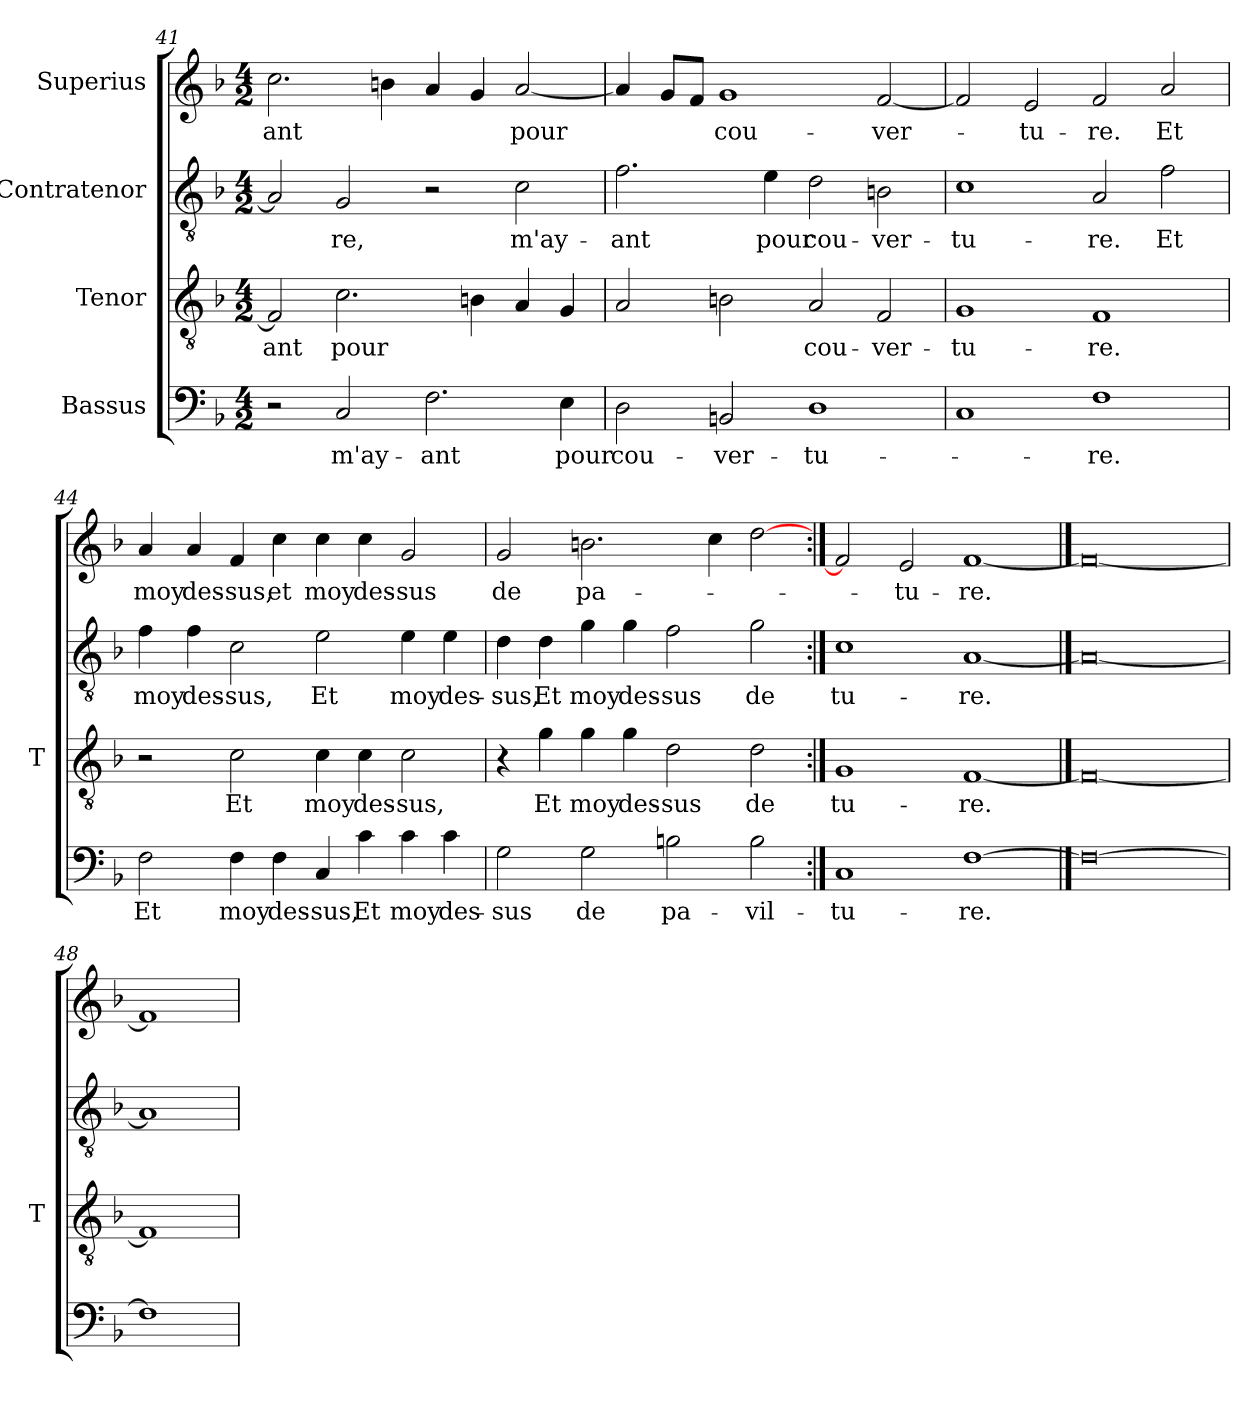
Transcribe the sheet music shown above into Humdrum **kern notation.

**kern	**text	**kern	**text	**kern	**text	**kern	**text
*part4	*part4	*part3	*part3	*part2	*part2	*part1	*part1
*staff4	*staff4	*staff3	*staff3	*staff2	*staff2	*staff1	*staff1
*I"Bassus	*	*I"Tenor	*	*I"Contratenor	*	*I"Superius	*
*	*	*I'T	*	*	*	*	*
*clefF4	*	*clefGv2	*	*clefGv2	*	*clefG2	*
*k[b-]	*	*k[b-]	*	*k[b-]	*	*k[b-]	*
*M4/2	*	*M4/2	*	*M4/2	*	*M4/2	*
=41	=41	=41	=41	=41	=41	=41	=41
2r	.	2F]	-ant	2A]	.	2.cc	-ant
2C	m'ay-	2.c	-pour	2G	-re,	.	.
.	.	.	.	.	.	4bn	.
2.F	-ant	.	.	2r	.	4a	.
.	.	4Bn	.	.	.	4g	.
.	.	4A	.	2c	m'ay-	[2a	-pour
4E	-pour	4G	.	.	.	.	.
=42	=42	=42	=42	=42	=42	=42	=42
2D	cou-	2A	.	2.f	-ant	4a]	.
.	.	.	.	.	.	8gL	.
.	.	.	.	.	.	8fJ	.
2BBn	ver-	2Bn	.	.	.	1g	cou-
.	.	.	.	4e	-pour	.	.
1D	tu-	2A	cou-	2d	cou-	.	.
.	.	2F	ver-	2Bn	ver-	[2f	ver-
=43	=43	=43	=43	=43	=43	=43	=43
1C	.	1G	tu-	1c	tu-	2f]	.
.	.	.	.	.	.	2e	tu-
1F	-re.	1F	-re.	2A	-re.	2f	-re.
.	.	.	.	2f	-Et	2a	-Et
=44	=44	=44	=44	=44	=44	=44	=44
2F	-Et	2r	.	4f	-moy	4a	-moy
.	.	.	.	4f	des-	4a	des-
4F	-moy	2c	-Et	2c	-sus,	4f	-sus,
4F	des-	.	.	.	.	4cc	-et
4C	-sus,	4c	-moy	2e	-Et	4cc	-moy
4c	-Et	4c	des-	.	.	4cc	des-
4c	-moy	2c	-sus,	4e	-moy	2g	-sus
4c	des-	.	.	4e	des-	.	.
=45	=45	=45	=45	=45	=45	=45	=45
2G	-sus	4r	.	4d	-sus,	2g	-de
.	.	4g	-Et	4d	-Et	.	.
2G	-de	4g	-moy	4g	-moy	2.bn	pa-
.	.	4g	des-	4g	des-	.	.
2Bn	pa-	2d	-sus	2f	-sus	.	.
.	.	.	.	.	.	4cc	.
2B	-vil -	2d	-de	2g	-de	[2dd	.
=46:|!	=46:|!	=46:|!	=46:|!	=46:|!	=46:|!	=46:|!	=46:|!
1C	- tu-	1G	- tu-	1c	- tu-	2f]	.
.	.	.	.	.	.	2e	- tu-
[1F	-re.	[1F	-re.	[1A	-re.	[1f	-re.
==47	==47	==47	==47	==47	==47	==47	==47
0F_	.	0F_	.	0A_	.	0f_	.
=48	=48	=48	=48	=48	=48	=48	=48
1F]	.	1F]	.	1A]	.	1f]	.
=	=	=	=	=	=	=	=
*-	*-	*-	*-	*-	*-	*-	*-
